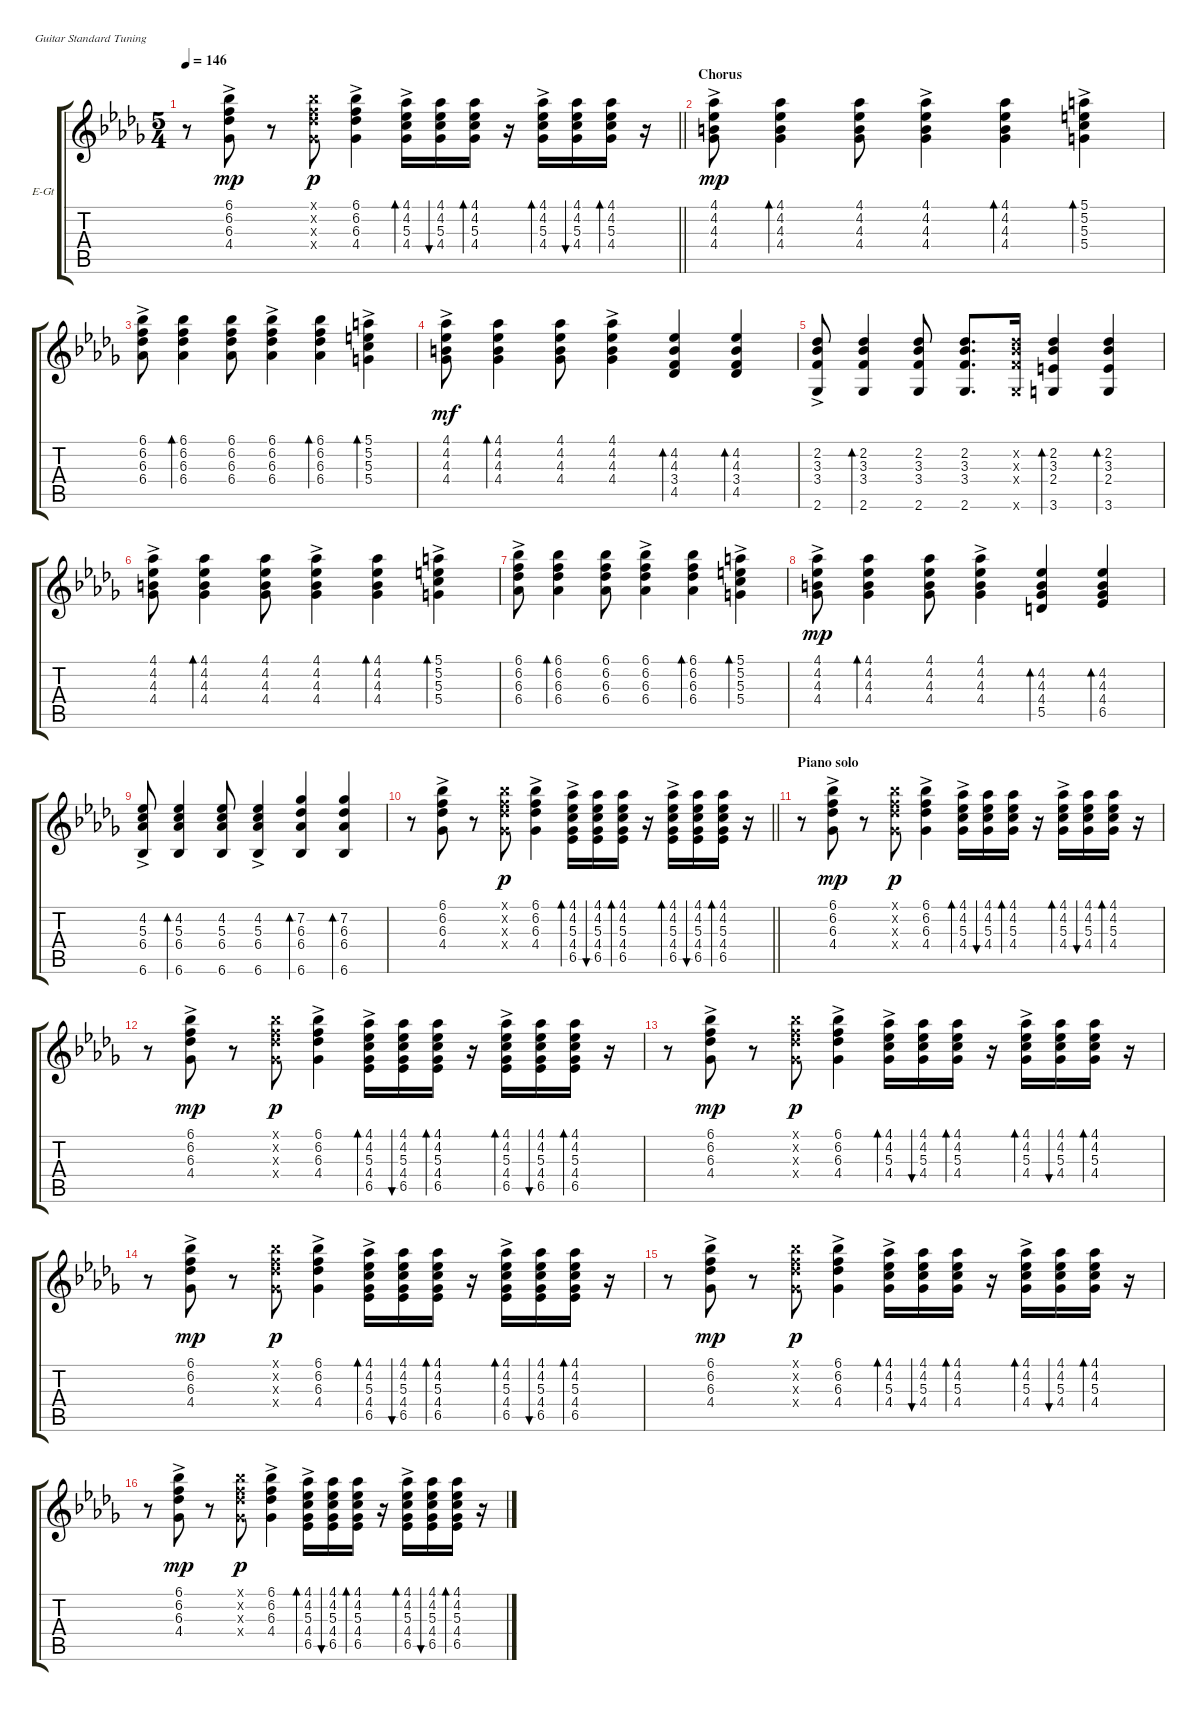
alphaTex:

\bracketExtendMode groupsimilarinstruments
\firstSystemTrackNameOrientation horizontal
\otherSystemsTrackNameOrientation horizontal
\track ("Phil Upchurch Rythym Guitar" "E-Gt") {instrument electricguitarjazz}
\staff {score tabs}
\tuning (E4 B3 G3 D3 A2 E2)
\ts (5 4)
\tempo 146
\clef g2
\barLineRight lightlight
\ks db
r.8{dy p} (6.1{ac} 6.2{ac} 6.3{ac} 4.4{ac}).8{dy mp} r.8 (6.1{x} 6.2{x} 6.3{x} 4.4{x}).8{dy p} (6.1{ac} 6.2{ac} 6.3{ac} 4.4{ac}).4 (4.1{ac} 4.2{ac} 5.3{ac} 4.4{ac}).16{bd 30} (4.1 4.2 5.3 4.4).16{bu 30} (4.1 4.2 5.3 4.4).16{bd 30} r.16 (4.1{ac} 4.2{ac} 5.3{ac} 4.4{ac}).16{bd 30} (4.1 4.2 5.3 4.4).16{bu 30} (4.1 4.2 5.3 4.4).16{bd 30} r.16 |
\section ("" "Chorus")
(4.1{ac} 4.2{ac} 4.3{ac} 4.4{ac}).8{dy mp} (4.1 4.2 4.3 4.4).4{bd 30} (4.1 4.2 4.3 4.4).8 (4.1{ac} 4.2{ac} 4.3{ac} 4.4{ac}).4 (4.1 4.2 4.3 4.4).4{bd 30} (5.1{ac} 5.2{ac} 5.3{ac} 5.4{ac}).4{bd 30} |
(6.1{ac} 6.2{ac} 6.3{ac} 6.4{ac}).8 (6.1 6.2 6.3 6.4).4{bd 30} (6.1 6.2 6.3 6.4).8 (6.1{ac} 6.2{ac} 6.3{ac} 6.4{ac}).4 (6.1 6.2 6.3 6.4).4{bd 30} (5.1{ac} 5.2{ac} 5.3{ac} 5.4{ac}).4{bd 30} |
(4.1{ac} 4.2{ac} 4.3{ac} 4.4{ac}).8{dy mf} (4.1 4.2 4.3 4.4).4{bd 30} (4.1 4.2 4.3 4.4).8 (4.1{ac} 4.2{ac} 4.3{ac} 4.4{ac}).4 (4.2 4.3 3.4 4.5).4{bd 30} (4.2 4.3 3.4 4.5).4{bd 30} |
(2.2{ac} 3.3{ac} 3.4{ac} 2.6{ac}).8 (2.2 3.3 3.4 2.6).4{bd 30} (2.2 3.3 3.4 2.6).8 (2.2 3.3 3.4 2.6).8{d} (2.2{x} 3.3{x} 3.4{x} 2.6{x}).16 (2.2 3.3 2.4 3.6).4{bd 30} (2.2 3.3 2.4 3.6).4{bd 30} |
(4.1{ac} 4.2{ac} 4.3{ac} 4.4{ac}).8 (4.1 4.2 4.3 4.4).4{bd 30} (4.1 4.2 4.3 4.4).8 (4.1{ac} 4.2{ac} 4.3{ac} 4.4{ac}).4 (4.1 4.2 4.3 4.4).4{bd 30} (5.1{ac} 5.2{ac} 5.3{ac} 5.4{ac}).4{bd 30} |
(6.1{ac} 6.2{ac} 6.3{ac} 6.4{ac}).8 (6.1 6.2 6.3 6.4).4{bd 30} (6.1 6.2 6.3 6.4).8 (6.1{ac} 6.2{ac} 6.3{ac} 6.4{ac}).4 (6.1 6.2 6.3 6.4).4{bd 30} (5.1{ac} 5.2{ac} 5.3{ac} 5.4{ac}).4{bd 30} |
(4.1{ac} 4.2{ac} 4.3{ac} 4.4{ac}).8{dy mp} (4.1 4.2 4.3 4.4).4{bd 30} (4.1 4.2 4.3 4.4).8 (4.1{ac} 4.2{ac} 4.3{ac} 4.4{ac}).4 (4.2 4.3 4.4 5.5).4{bd 30} (4.2 4.3 4.4 6.5).4{bd 30} |
(4.2{ac} 5.3{ac} 6.4{ac} 6.6{ac}).8 (4.2 5.3 6.4 6.6).4{bd 30} (4.2 5.3 6.4 6.6).8 (4.2{ac} 5.3{ac} 6.4{ac} 6.6{ac}).4 (7.2 6.3 6.4 6.6).4{bd 30} (7.2 6.3 6.4 6.6).4{bd 30} |
\barLineRight lightlight
r.8 (6.1{ac} 6.2{ac} 6.3{ac} 4.4{ac}).8 r.8 (6.1{x} 6.2{x} 6.3{x} 4.4{x}).8{dy p} (6.1{ac} 6.2{ac} 6.3{ac} 4.4{ac}).4 (4.1{ac} 4.2{ac} 5.3{ac} 4.4{ac} 6.5{ac}).16{bd 30} (4.1 4.2 5.3 4.4 6.5).16{bu 30} (4.1 4.2 5.3 4.4 6.5).16{bd 30} r.16 (4.1{ac} 4.2{ac} 5.3{ac} 4.4{ac} 6.5{ac}).16{bd 30} (4.1 4.2 5.3 4.4 6.5).16{bu 30} (4.1 4.2 5.3 4.4 6.5).16{bd 30} r.16 |
\section ("" "Piano solo")
r.8 (6.1{ac} 6.2{ac} 6.3{ac} 4.4{ac}).8{dy mp} r.8 (6.1{x} 6.2{x} 6.3{x} 4.4{x}).8{dy p} (6.1{ac} 6.2{ac} 6.3{ac} 4.4{ac}).4 (4.1{ac} 4.2{ac} 5.3{ac} 4.4{ac}).16{bd 30} (4.1 4.2 5.3 4.4).16{bu 30} (4.1 4.2 5.3 4.4).16{bd 30} r.16 (4.1{ac} 4.2{ac} 5.3{ac} 4.4{ac}).16{bd 30} (4.1 4.2 5.3 4.4).16{bu 30} (4.1 4.2 5.3 4.4).16{bd 30} r.16 |
r.8 (6.1{ac} 6.2{ac} 6.3{ac} 4.4{ac}).8{dy mp} r.8 (6.1{x} 6.2{x} 6.3{x} 4.4{x}).8{dy p} (6.1{ac} 6.2{ac} 6.3{ac} 4.4{ac}).4 (4.1{ac} 4.2{ac} 5.3{ac} 4.4{ac} 6.5{ac}).16{bd 30} (4.1 4.2 5.3 4.4 6.5).16{bu 30} (4.1 4.2 5.3 4.4 6.5).16{bd 30} r.16 (4.1{ac} 4.2{ac} 5.3{ac} 4.4{ac} 6.5{ac}).16{bd 30} (4.1 4.2 5.3 4.4 6.5).16{bu 30} (4.1 4.2 5.3 4.4 6.5).16{bd 30} r.16 |
r.8 (6.1{ac} 6.2{ac} 6.3{ac} 4.4{ac}).8{dy mp} r.8 (6.1{x} 6.2{x} 6.3{x} 4.4{x}).8{dy p} (6.1{ac} 6.2{ac} 6.3{ac} 4.4{ac}).4 (4.1{ac} 4.2{ac} 5.3{ac} 4.4{ac}).16{bd 30} (4.1 4.2 5.3 4.4).16{bu 30} (4.1 4.2 5.3 4.4).16{bd 30} r.16 (4.1{ac} 4.2{ac} 5.3{ac} 4.4{ac}).16{bd 30} (4.1 4.2 5.3 4.4).16{bu 30} (4.1 4.2 5.3 4.4).16{bd 30} r.16 |
r.8 (6.1{ac} 6.2{ac} 6.3{ac} 4.4{ac}).8{dy mp} r.8 (6.1{x} 6.2{x} 6.3{x} 4.4{x}).8{dy p} (6.1{ac} 6.2{ac} 6.3{ac} 4.4{ac}).4 (4.1{ac} 4.2{ac} 5.3{ac} 4.4{ac} 6.5{ac}).16{bd 30} (4.1 4.2 5.3 4.4 6.5).16{bu 30} (4.1 4.2 5.3 4.4 6.5).16{bd 30} r.16 (4.1{ac} 4.2{ac} 5.3{ac} 4.4{ac} 6.5{ac}).16{bd 30} (4.1 4.2 5.3 4.4 6.5).16{bu 30} (4.1 4.2 5.3 4.4 6.5).16{bd 30} r.16 |
r.8 (6.1{ac} 6.2{ac} 6.3{ac} 4.4{ac}).8{dy mp} r.8 (6.1{x} 6.2{x} 6.3{x} 4.4{x}).8{dy p} (6.1{ac} 6.2{ac} 6.3{ac} 4.4{ac}).4 (4.1{ac} 4.2{ac} 5.3{ac} 4.4{ac}).16{bd 30} (4.1 4.2 5.3 4.4).16{bu 30} (4.1 4.2 5.3 4.4).16{bd 30} r.16 (4.1{ac} 4.2{ac} 5.3{ac} 4.4{ac}).16{bd 30} (4.1 4.2 5.3 4.4).16{bu 30} (4.1 4.2 5.3 4.4).16{bd 30} r.16 |
r.8 (6.1{ac} 6.2{ac} 6.3{ac} 4.4{ac}).8{dy mp} r.8 (6.1{x} 6.2{x} 6.3{x} 4.4{x}).8{dy p} (6.1{ac} 6.2{ac} 6.3{ac} 4.4{ac}).4 (4.1{ac} 4.2{ac} 5.3{ac} 4.4{ac} 6.5{ac}).16{bd 30} (4.1 4.2 5.3 4.4 6.5).16{bu 30} (4.1 4.2 5.3 4.4 6.5).16{bd 30} r.16 (4.1{ac} 4.2{ac} 5.3{ac} 4.4{ac} 6.5{ac}).16{bd 30} (4.1 4.2 5.3 4.4 6.5).16{bu 30} (4.1 4.2 5.3 4.4 6.5).16{bd 30} r.16
